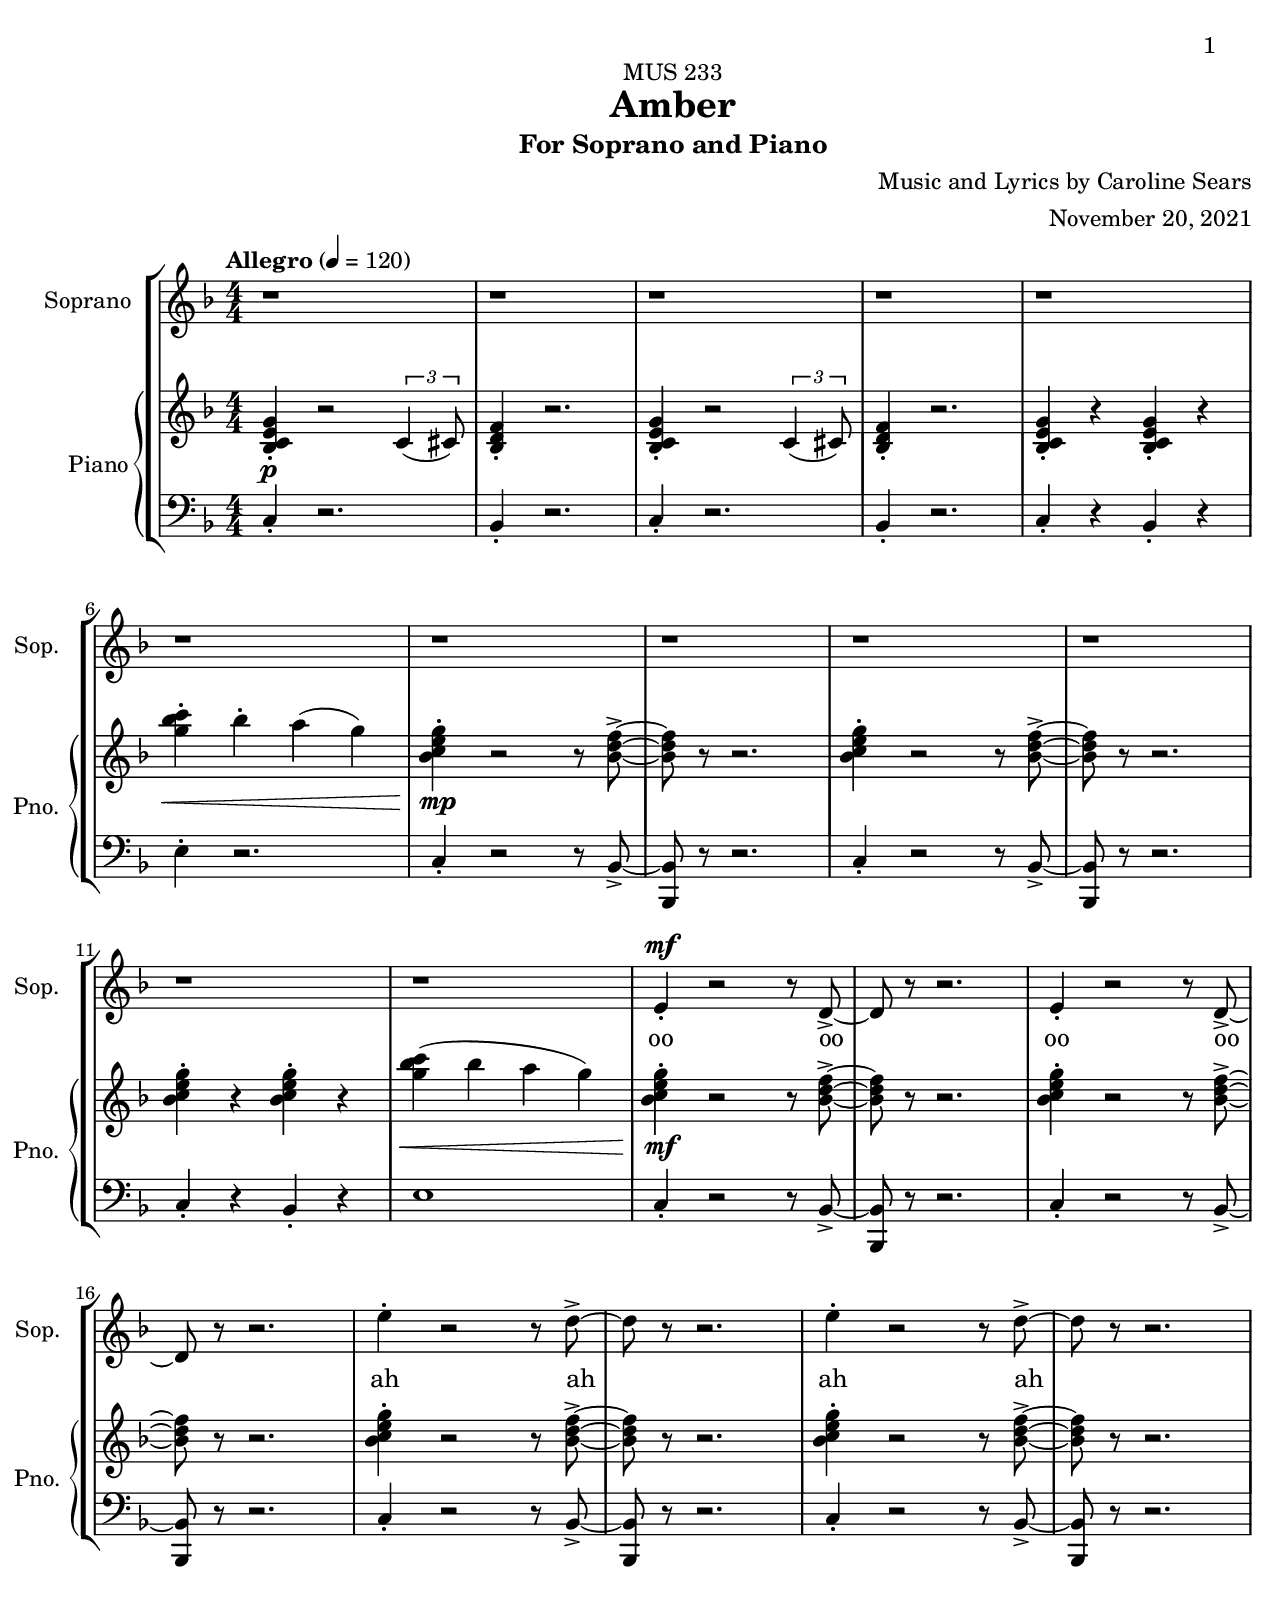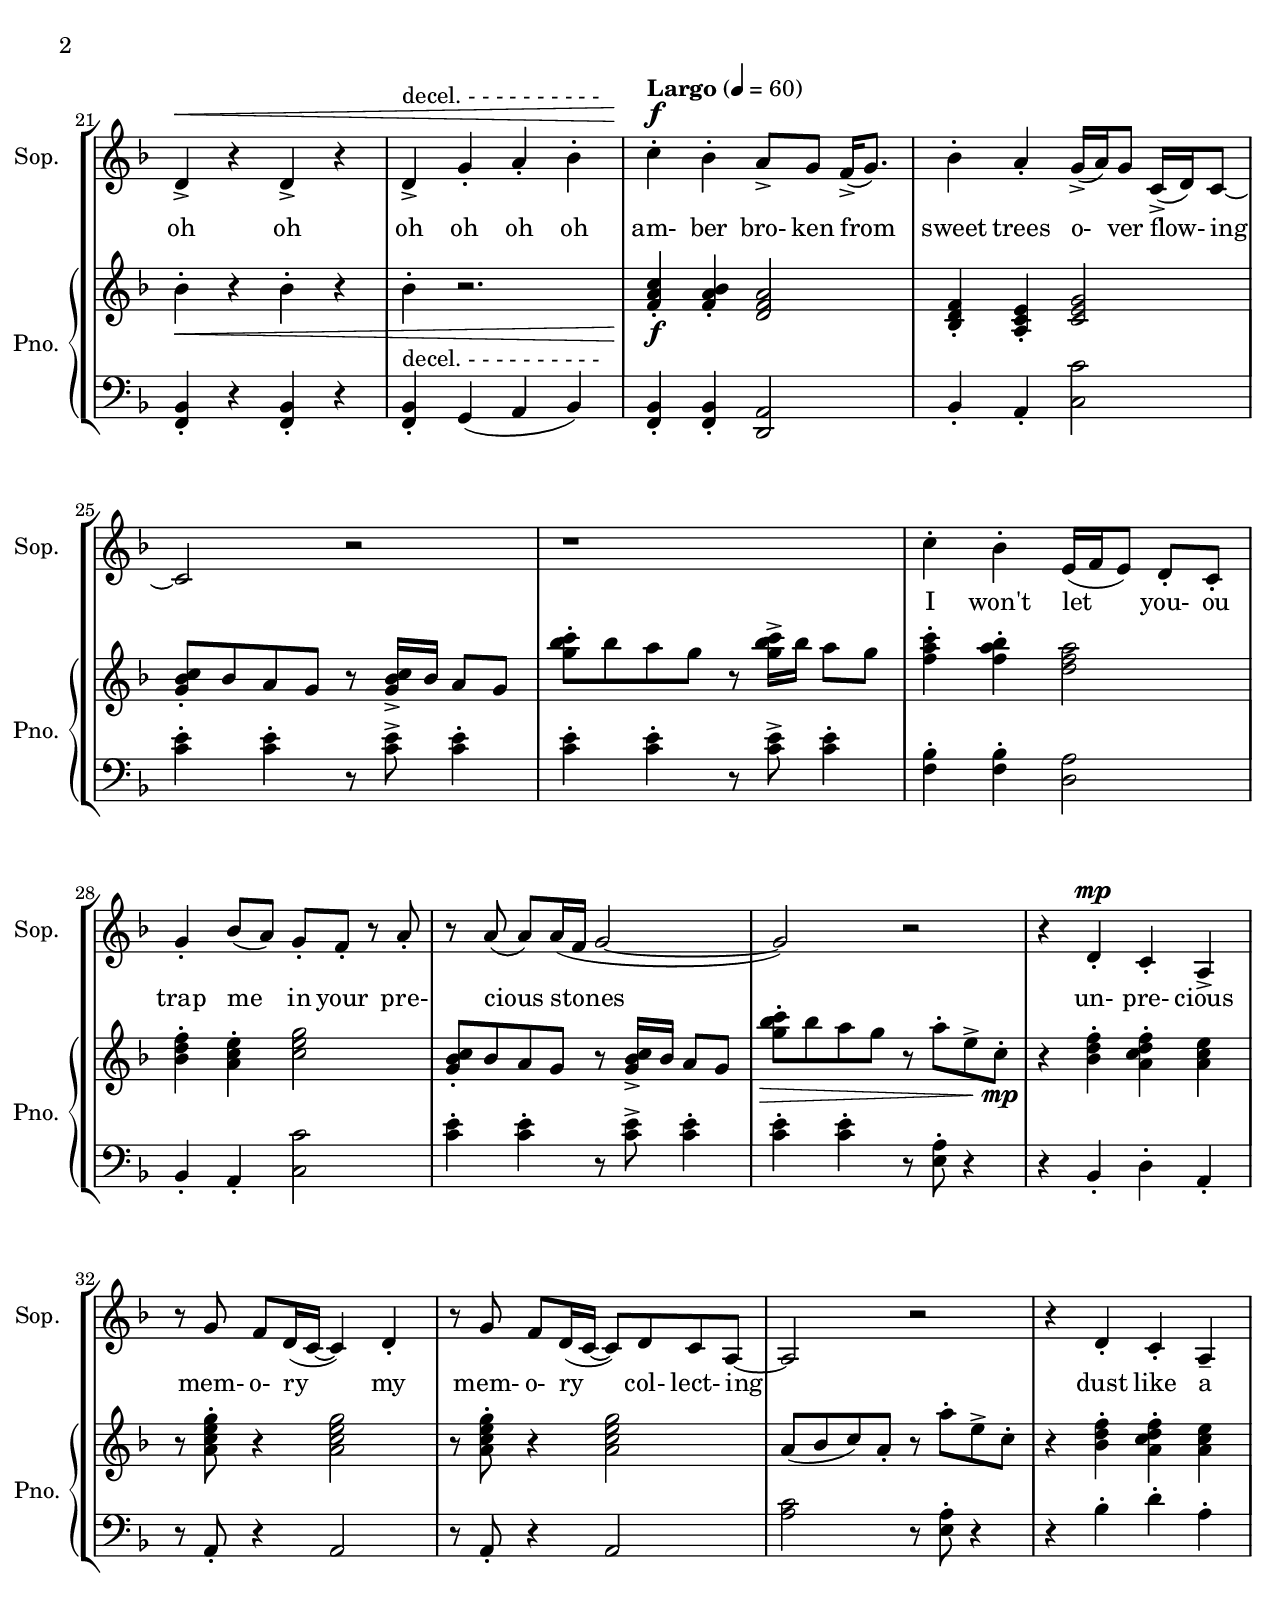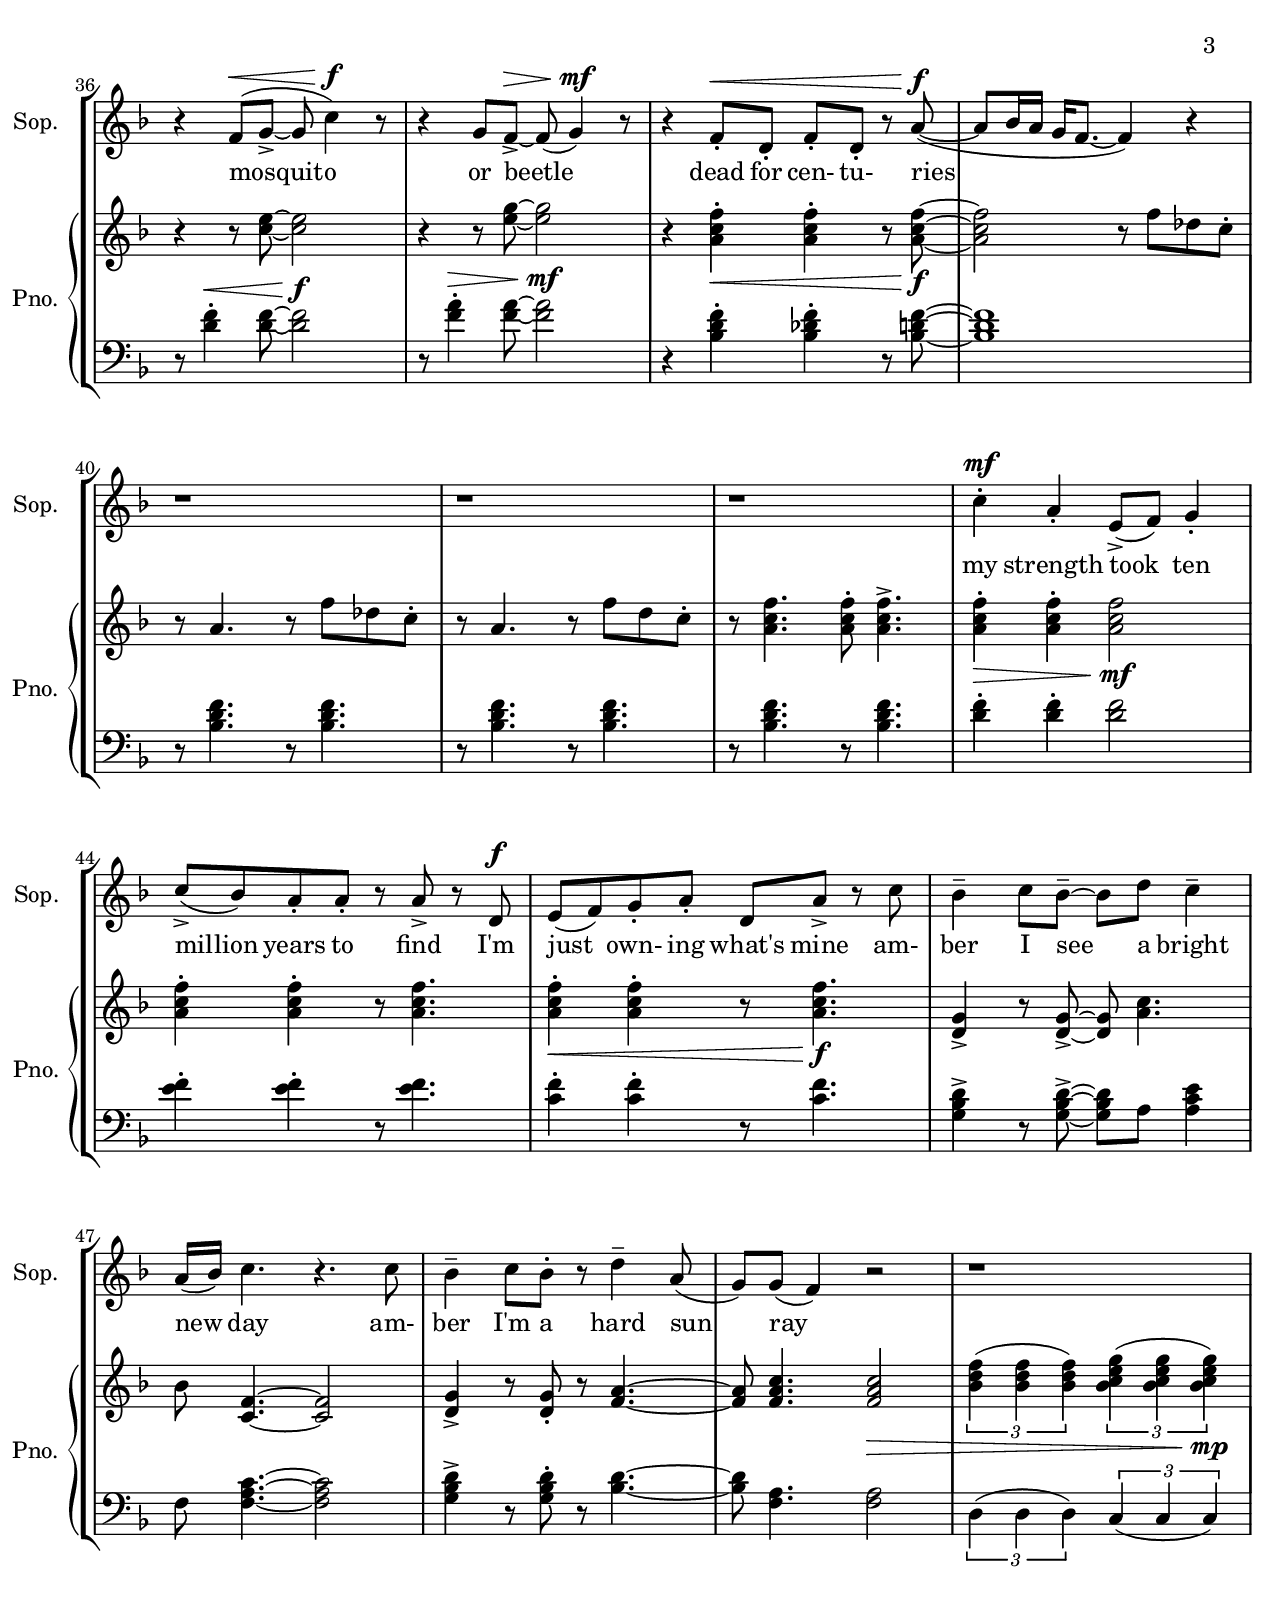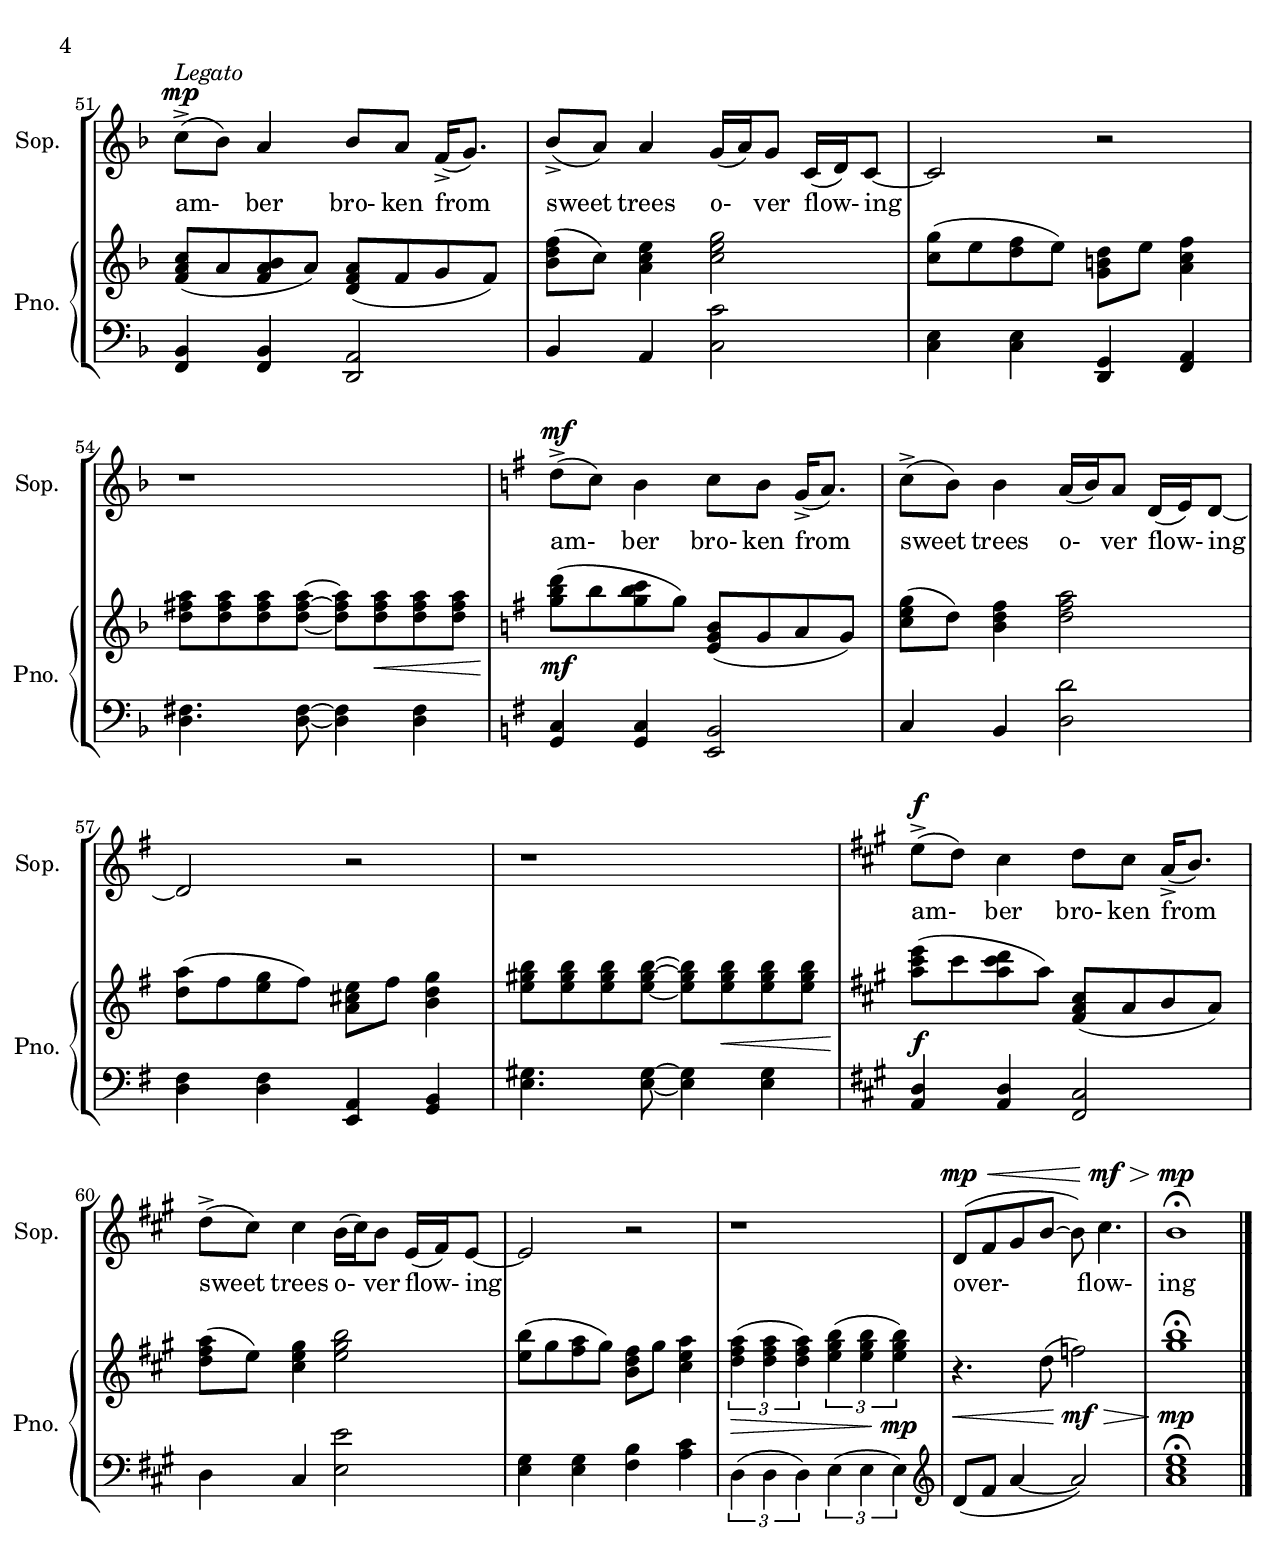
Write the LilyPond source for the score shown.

%%%%%%%%%%%%%%%%%%%% Header + Paper Dimensions %%%%%%%%%%%%%%%%%%%%
\header {
  title = "Amber"
    subtitle = "For Soprano and Piano"
    dedication = "MUS 233"
    composer = "Music and Lyrics by Caroline Sears"
    arranger = "November 20, 2021"
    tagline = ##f

}
\paper {
  #(set-paper-size "ansi a")
  #(define top-margin (* 0.5 in))
  horizontal-shift = 6\mm
  min-systems-per-page = 4
  print-first-page-number = ##t
}

\layout {
  indent = 1.1\cm
  \context {
    \StaffGroup
    \override StaffGrouper.staff-staff-spacing.basic-distance = #4
  }
}

%%%%%%%%%%%%%%%%%%%% Musical/Lyrical Content %%%%%%%%%%%%%%%%%%%%%%%%%%

%%%%% VOICE PART %%%%%%%%%%%
theNotes = \relative c'' {
    \set Staff.midiInstrument = "flute"
    \key f \major 
    \numericTimeSignature \time 4/4
    \tempo "Allegro" 4 = 120
    \dynamicUp

    %%Intro %%
    r1 | r1 |r1 | r1 | r1 | r1 | r1 | r1 | r1 | r1 | r1 | r1 |
    e,4\staccato\mf r2 r8 d8\accent~ |d8 r8 r2. |e4\staccato r2 r8 d8\accent~ |d8 r8 r2. 
    e'4\staccato r2 r8 d8\accent~ |d8 r8 r2. |e4\staccato r2 r8 d8\accent~ |d8 r8 r2. 
    d,4\accent\< r4 d4\accent r4| d4\accent^\markup{"decel. - - - - - - - - - -"}  g4\staccato a4\staccato bes\staccato |


    %% Verse 1 %%

    %bar 23%
    \tempo "Largo" 4 = 60
    c4\staccato\!\f bes4\staccato  a8\accent g8 f16\accent (g8.) | bes4\staccato  a\staccato g16\accent (a16) g8 c,16\accent (d16) c8~ |
    c2 r2 | r1 |
    %bar 27%
     c'4\staccato bes4\staccato  e,16 (f16 e8)  d8\staccato c8\staccato | g'4\staccato bes8 (a) g8\staccato f8\staccato r8 a8\staccato |
    r8 a8 (a) a16 (f16 g2~ | g2) r2 |
    %bar 31%
    r4 d4\mp\staccato c4\staccato a\accent |r8 g'8 f d16 (c16~c4) d4\staccato | r8 g8 f d16 (c16~c8) d8 c8 a~ |a2 r2 |
    %bar 35%
    \override Hairpin.to-barline = ##f
    r4 d4\staccato c4\staccato a4\tenuto | r4 f'8\< (g8\accent~g8 c4\!\f) r8 | r4 g8 f8\>\accent~f8 (g4\!\mf) r8 | r4 f8\staccato\< d\staccato f\staccato d\staccato r8 a'8\!\f(~a8 bes16  a16 
    g f8.~f4)  r4|
    %bar40
     r1 |r1| r1 |
     %bar 43
    c'4\staccato\mf a\staccato e8\accent (f8) g4\staccato | c8\accent (bes) a8\staccato a8\staccato r8 a\accent r8 d,8\f |
    e8 (f) g8\staccato a8\staccato  d,8 a'8\accent r8 c8| bes4\tenuto c8 bes8\tenuto~bes8 d8 c4\tenuto| a16 (bes) c4. r4. c8|
    %bar 48
    bes4\tenuto c8 bes8\staccato r8 d4\tenuto a8 (g8) g8 (f4) r2 | r1 |
    %bar 50
    c'8\mp\accent^\markup{\italic{"Legato"}} (bes8)  a4 bes8 a8 f16\accent (g8.) | bes8\accent (a8) a4 g16 (a16) g8 c,16 (d16) c8~ |
    c2 r2 | r1 |
    %bar 54
    \key g \major
    d'8\accent\mf (c8)  b4 c8 b8 g16\accent (a8.) | c8\accent (b8) b4 a16 (b16) a8 d,16 (e16) d8~ |
    d2 r2 | r1 |
    \key a \major
    %bar 58
    e'8\f\accent (d8)  cis4 d8 cis8 a16\accent (b8.) | d8\accent (cis8) cis4 b16 (cis16) b8 e,16 (fis16) e8~ |
    e2 r2 | r1 |
    %bar 62
    \override Hairpin.to-barline = ##f
    d8\mp\< (fis gis b~b8) cis4.\!\mf\>|b1\!\mp\fermata \bar "|."


    
  }

theWords =  \lyricmode {
      %% Intro %%%
      oo oo oo oo
      ah ah ah ah
      oh oh oh oh oh oh
      %% Verse 1%%%
      am- ber bro- ken from
      sweet trees o- ver flow- ing
      I won't let you- _ou  trap me
      in your pre- cious stones_
      un- pre- cious mem- o- ry my
      mem- o- ry col- lect- ing
      dust like a mosquito or beetle
      dead for cen- tu- ries
      my strength took ten million
      years to find
      I'm just own- ing what's mine
      am- ber I see a bright new day
      am- ber I'm a hard sun ray 

      am- ber bro- ken from
      sweet trees o- ver flow- ing

      am- ber bro- ken from
      sweet trees o- ver flow- ing

      am- ber bro- ken from
      sweet trees o- ver flow- ing

      over- flow- ing



  }

%%%%%% PIANO PART %%%%%%%%%%
righthand =\relative c' {
    \key f \major
    \numericTimeSignature \time 4/4

    %%%%%%%% INTRO %%%%%%%%
    \tempo "Allegro" 4 = 120
    <bes c e g>4\staccato\p r2 \tuplet 3/2 {c4 (cis8)} | <bes d f>4\staccato r2.|
    <bes c e g>4\staccato r2 \tuplet 3/2 {c4 (cis8)} | <bes d f>4\staccato r2.|
    <bes c e g>4\staccato r4 <bes c e g>4\staccato r4|
    <g'' bes c>4\staccato\< bes\staccato a (g) |
    <bes, c e g>4\staccato\!\mp r2 r8 <bes d f>8\accent~|<bes d f>8 r8 r2. |
    <bes c e g>4\staccato r2 r8 <bes d f>8\accent~|<bes d f>8 r8 r2. |
    <bes c e g>4\staccato r4 <bes c e g>4\staccato r4|
    <g' bes c>4\< (bes a g) |
    <bes, c e g>4\!\mf\staccato r2 r8 <bes d f>8\accent~|<bes d f>8 r8 r2. |
    <bes c e g>4\staccato r2 r8 <bes d f>8\accent~|<bes d f>8 r8 r2. |
    <bes c e g>4\staccato r2 r8 <bes d f>8\accent~|<bes d f>8 r8 r2. |
    <bes c e g>4\staccato r2 r8 <bes d f>8\accent~|<bes d f>8 r8 r2. |
    bes4\staccato\< r4 bes4\staccato r4 | bes4\staccato r2. | 
    

    
    %%%% VERSE 1 %%%%%%%%
    \tempo "Largo" 4 = 60

    %bar 23%
    <f a c>4\staccato\!\f <f a bes>\staccato <d f a>2 | <bes d f>4\staccato <a c e>4\staccato  <c e g>2 |
    <g' bes c>8\staccato  bes  a g r8 <g bes c>16\accent bes16 a8 g |<g' bes c>8\staccato  bes  a g r8 <g bes c>16\accent bes16 a8 g |
    %bar 27%
    <f a c>4\staccato <f a bes>\staccato <d f a>2 | <bes d f>4\staccato <a c e>4\staccato  <c e g>2 |
    <g bes c>8\staccato  bes  a g r8 <g bes c>16\accent bes16 a8 g | <g' bes c>8\>\staccato  bes  a g r8 a\staccato e\accent c\!\mp\staccato |
    %bar 31%
    r4 <bes d f>4\staccato <a c d f>4\staccato <a c e> | r8 <a c e g>\staccato r4 <a c e g>2 |  r8 <a c e g>\staccato r4 <a c e g>2 | 
    %bar 34%
    a8 (bes c) a\staccato r8 a'\staccato e\accent c\staccato |r4 <bes d f>4\staccato <a c d f>4\staccato <a c e> |
    r4 r8 <c e>8~<c e>2 | r4 r8 <e g>8~<e g>2 | r4 <a, c f>4\<\staccato <a c f>4\staccato r8 <a c f>8\!\f~| <a c f>2 r8 f'8 des c\staccato|
    %bar 40
    r8 a4. r8 f'8 des c\staccato | r8 a4. r8 f'8 d c\staccato | r8 <a c f>4. <a c f>8\staccato <a c f>4.\accent  |
    <a c f>4\>\staccato <a c f>4\staccato <a c f>2\!\mf |<a c f>4\staccato <a c f>4\staccato r8<a c f>4.| 
    %bar45
    <a c f>4\<\staccato <a c f>4\staccato r8<a c f>4.\!\f| <g d>4\accent r8 <g d>\accent~<g d>8 <a c>4. |
    bes8 <f c>4.~<f c>2 |<g d>4\accent r8 <g d>\staccato r8 <f a>4.~| <f a>8 <f a c>4. <f a c>2\> |
    %bar 50
    \tuplet 3/2 {<bes\mp d f>4 (<bes d f>4 <bes d f>4)} \tuplet 3/2 { <bes c e g>4 (<bes c e g>4 <bes c e g>4)}\!\mp |
    %bar 51
    <f a c>8 (a8 <f a bes>8 a8) <d, f a>8 (f8 g8 f) | <bes d f>8 (c8) <a c e>4 <c e g>2 |
    <c g'>8 (e8 <d f>8 e8) <g, b d > e'8 <a, c f>4 | <d fis a>8 <d fis a>8 <d fis a>8 <d fis a>8~<d fis a>8 <d fis a>8\< <d fis a>8 <d fis a>8 |
    %bar 55
    \key g \major
    <g b d>8\!\mf (b8 <g b c>8 g8) <e, g b>8 (g8 a8 g) | <c e g>8 (d8) <b d fis>4 <d fis a>2 |
    <d a'>8 (fis8 <e g>8 fis8) <a, cis e > fis'8 <b, d g>4 | <e gis b>8 <e gis b>8 <e gis b>8 <e gis b>8~<e gis b>8<e gis b>8\< <e gis b>8 <e gis b>8|

    \key a \major 
    <a cis e>8\!\f (cis8 <a cis d>8 a8) <fis, a cis>8 (a8 b8 a) | <d fis a>8 (e8) <cis e gis>4 <e gis b>2 |
    <e b'>8 (gis8 <fis a>8 gis8) <b, d fis > gis'8 <cis, e a>4 |\tuplet 3/2 {<d fis a>4\> (<d fis a>4 <d fis a>4)} \tuplet 3/2 { <e gis b>4 (<e gis b>4 <e gis b>4)}\!\mp |
    r4. d8 (f2) | <gis b>1\fermata \bar "|."
    



  }

lefthand = \relative c {
    \key f \major
    \numericTimeSignature \time 4/4
    \clef "bass"
    \dynamicUp

    %%%%%%%% INTRO %%%%%%%%
    \tempo "Allegro" 4 = 120
    c4\staccato r2.|bes4\staccato r2. |
    c4\staccato r2.|bes4\staccato r2. |
    c4\staccato r4 bes4\staccato r4|
    e4\staccato r2.|
    c4\staccato r2 r8 bes8~\accent|<bes bes,>8 r8 r2. |
    c4\staccato r2 r8 bes8~\accent|<bes bes,>8 r8 r2. |
    c4\staccato r4 bes4\staccato r4|
    e1|
    c4\staccato r2 r8 bes8~\accent|<bes bes,>8 r8 r2. |
    c4\staccato r2 r8 bes8~\accent|<bes bes,>8 r8 r2. |
    c4\staccato r2 r8 bes8~\accent|<bes bes,>8 r8 r2. |
    c4\staccato r2 r8 bes8~\accent|<bes bes,>8 r8 r2. |
    <bes f>4\staccato r4 <bes f>4\staccato r4 |
    <bes f>4\staccato^\markup{"decel. - - - - - - - - - -"} g4 (a bes) |

    %%%%% VERSE 1 %%%%%%%%%%
    \tempo "Largo" 4 = 60

    %bar 23%
    <f bes>4\staccato <f bes>4\staccato <d a'>2 | bes'4\staccato a4\staccato <c c'>2| 
    <c' e>4\staccato <c e>\staccato r8 <c e>\accent <c e>4\staccato  |
    <c e>4\staccato <c e>\staccato r8 <c e>\accent <c e>4\staccato |
     %bar 27%
     <f, bes>4\staccato <f bes>4\staccato <d a'>2 | bes4\staccato a4\staccato <c c'>2|
     <c' e>4\staccato <c e>\staccato r8 <c e>\accent <c e>4\staccato  |
     <c e>4\staccato <c e>\staccato r8 <a e>8\staccato r4 |
     %bar 31%
      r4 bes,4\staccato d\staccato a\staccato | r8 a8\staccato r4 a2 |r8 a8\staccato r4 a2 |
      %bar 34%
      <a' c>\2 r8 <a e>8\staccato r4 | r4 bes4\staccato d\staccato a\staccato |
      r8 <d f>4\<\staccato <d f>8~ <d f>2\!\f | r8 <f a>4\>\staccato <f a>8~<f a>2\!\mf |
      %bar 38
      r4 <bes, d f>4\staccato <bes des f>4\staccato r8 <bes d f>8~|
      <bes d f>1 | r8 <bes d f>4. r8 <bes d f>4. |  r8 <bes d f>4. r8 <bes d f>4. |r8 <bes d f>4. r8 <bes d f>4. |
      %bar 43
      <d f>4\staccato <d f>\staccato <d f>2 | <e f>4\staccato <e f>\staccato r8 <e f>4.|
      <c f>4\staccato <c f>4\staccato r8 <c f>4. |
      %bar 46
      <g bes d>4\accent r8 <g bes d>8\accent~<g bes d>8 a8 <a c e>4 | f8 <f a c>4.~<f a c>2 | <g bes d>4\accent r8 <g bes d>8\staccato r8 <bes d >4.~|
      <bes d >8 <f a>4. <f a>2 |
      %bar 50
      \tuplet 3/2 {d4 (d d)} \tuplet 3/2 {c4 (c4 c)} |
      %bar 51
      <f, bes>4  < f bes>4 <d a' >2 | bes'4 a4 <c c'>2 |
      <c e>4 <c e>4 <g d>4 <a f>4| <d fis>4. <d fis>8~<d fis>4 <d fis> |
      %bar 55
      \key g \major
      <g, c>4  < g c>4 <e b' >2 | c'4 b4 <d d'>2 |
      <d fis>4 <d fis>4 <a e>4 <b g>4| <e gis>4. <e gis>8~<e gis>4 <e gis> |
      %bar 59
      \key a \major
      <a, d>4  < a d>4 <fis cis' >2 | d'4 cis4 <e e'>2 |
      <e gis>4 <e gis>4 <fis b>4 <a cis>4|\tuplet 3/2 {d,4 (d d)} \tuplet 3/2 {e4 (e4 e)}  |
     \clef "treble"
     \override Hairpin.to-barline = ##f
      d'8\< ( fis a4~a2\!\mf\> ) | <a cis e>1\!\mp\fermata \bar "|."
    
  }

%%%%%%%%%%%%%%%%%%%%%%% Score Setup %%%%%%%%%%%%%%%%%%%%%%%%%%%%%%%%%%%
\score {
\new StaffGroup <<
  \new Staff \with {instrumentName = "Soprano" 
    shortInstrumentName = #"Sop. "
    }
  \new Voice = vocals \theNotes
  \new Lyrics \lyricsto vocals \theWords
  

  \new PianoStaff \with { instrumentName = "Piano" 
    shortInstrumentName = #"Pno. "
    }
  <<
    \new Staff = "upper" \righthand
    \new Staff = "lower" \lefthand
  >>
>>

  \layout {}
  \midi {}
}